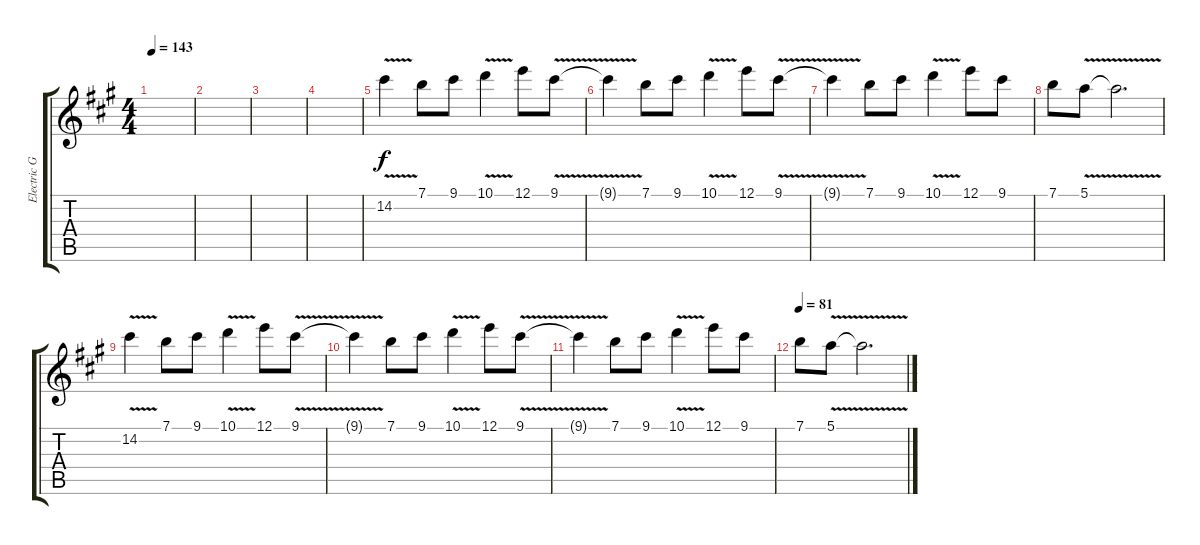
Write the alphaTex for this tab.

\track ("Electric Guitar" "Electric G") {instrument distortionguitar}
\staff {score tabs}
\tuning (E4 B3 G3 D3 A2 E2) {hide}
\ts (4 4)
\tempo 143
\clef g2
\ks a
|
|
|
|
14.2{v}.4{instrument lead2sawtooth} 7.1.8 9.1.8 10.1{v}.4 12.1.8 9.1{v}.8 |
9.1{t}.4 7.1.8 9.1.8 10.1{v}.4 12.1.8 9.1{v}.8 |
9.1{t}.4 7.1.8 9.1.8 10.1{v}.4 12.1.8 9.1.8 |
7.1.8 5.1{v}.8 5.1{t}.2{d} |
14.2{v}.4{instrument lead2sawtooth} 7.1.8 9.1.8 10.1{v}.4 12.1.8 9.1{v}.8 |
9.1{t}.4 7.1.8 9.1.8 10.1{v}.4 12.1.8 9.1{v}.8 |
9.1{t}.4 7.1.8 9.1.8 10.1{v}.4 12.1.8 9.1.8 |
\tempo 81
7.1.8 5.1{v}.8 5.1{t}.2{d}
